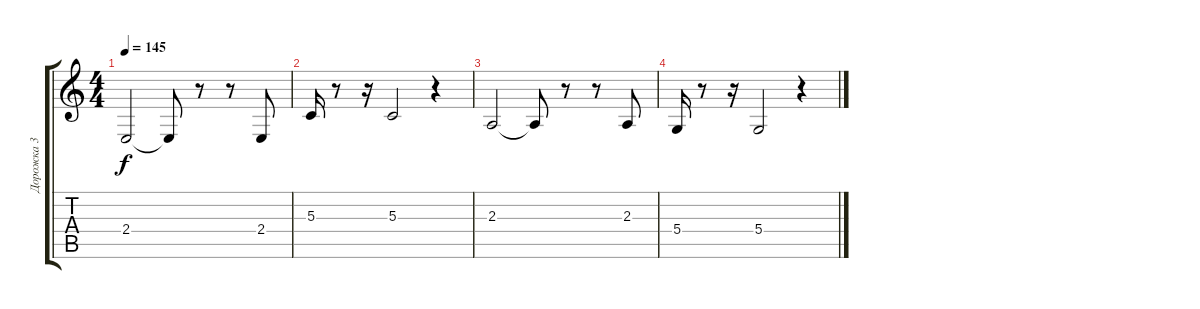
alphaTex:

\track ("Дорожка 3" "Дорожка 3") {instrument harmonica}
\staff {score tabs}
\tuning (E4 B3 G3 D3 A2 E2) {hide}
\ts (4 4)
\tempo 145
\clef g2
\ks c
2.4.2{dy f} 2.4{t}.8 r.8 r.8 2.4.8 |
5.3.16 r.8 r.16 5.3.2 r.4 |
2.3.2 2.3{t}.8 r.8 r.8 2.3.8 |
5.4.16 r.8 r.16 5.4.2 r.4
